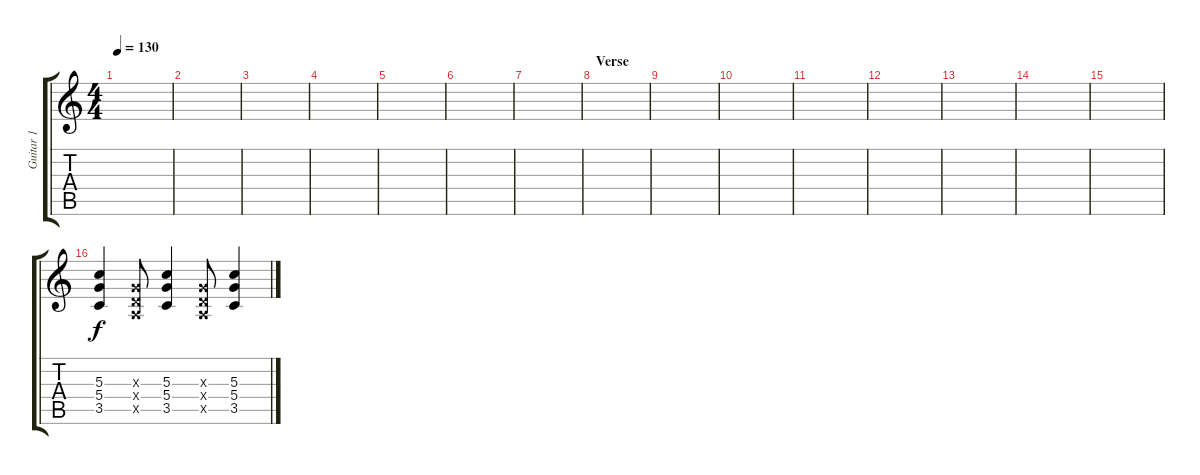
\track ("Guitar 1" "Guitar 1") {instrument electricguitarclean}
\staff {score tabs}
\tuning (E4 B3 G3 D3 A2 E2) {hide}
\ts (4 4)
\tempo 130
\clef g2
\ks c
|
|
|
|
|
|
|
\section ("" "Verse")
|
|
|
|
|
|
|
|
(5.3 5.4 3.5).4 (0.3{x} 0.4{x} 0.5{x}).8 (5.3 5.4 3.5).4 (0.3{x} 0.4{x} 0.5{x}).8 (5.3 5.4 3.5).4
